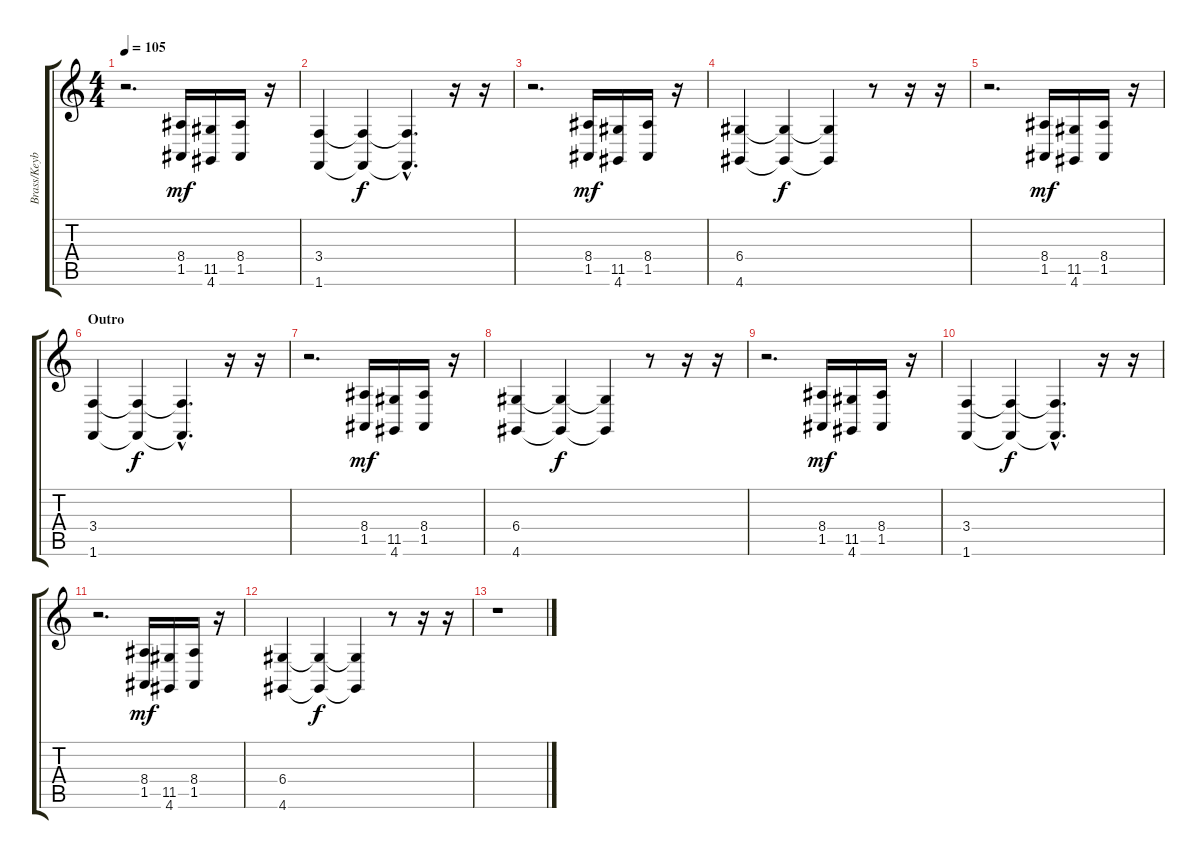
\track ("Brass/Keyboard" "Brass/Keyb") {instrument brasssection}
\staff {score tabs}
\tuning (E4 B3 G3 D3 A2 E2) {hide}
\ts (4 4)
\tempo 105
\clef g2
\ks c
r.2{d dy f} (8.4 1.5).16{dy mf} (11.5 4.6).16 (8.4 1.5).16 r.16 |
(3.4 1.6).4{volume 5} (3.4{t} 1.6{t}).4{dy f} (3.4{hac t} 1.6{hac t}).4{d} r.16{volume 9} r.16 |
r.2{d} (8.4 1.5).16{dy mf} (11.5 4.6).16 (8.4 1.5).16 r.16 |
(6.4 4.6).4{volume 5} (6.4{t} 4.6{t}).4{dy f} (6.4{t} 4.6{t}).4 r.8 r.16{volume 9} r.16 |
r.2{d} (8.4 1.5).16{dy mf} (11.5 4.6).16 (8.4 1.5).16 r.16 |
\section ("" "Outro")
(3.4 1.6).4{volume 5} (3.4{t} 1.6{t}).4{dy f} (3.4{hac t} 1.6{hac t}).4{d} r.16{volume 9} r.16 |
r.2{d} (8.4 1.5).16{dy mf} (11.5 4.6).16 (8.4 1.5).16 r.16 |
(6.4 4.6).4{volume 5} (6.4{t} 4.6{t}).4{dy f} (6.4{t} 4.6{t}).4 r.8 r.16{volume 9} r.16 |
r.2{d} (8.4 1.5).16{dy mf} (11.5 4.6).16 (8.4 1.5).16 r.16 |
(3.4 1.6).4{volume 5} (3.4{t} 1.6{t}).4{dy f} (3.4{hac t} 1.6{hac t}).4{d} r.16{volume 9} r.16 |
r.2{d} (8.4 1.5).16{dy mf} (11.5 4.6).16 (8.4 1.5).16 r.16 |
(6.4 4.6).4{volume 5} (6.4{t} 4.6{t}).4{dy f} (6.4{t} 4.6{t}).4 r.8 r.16{volume 9} r.16 |
r.1
